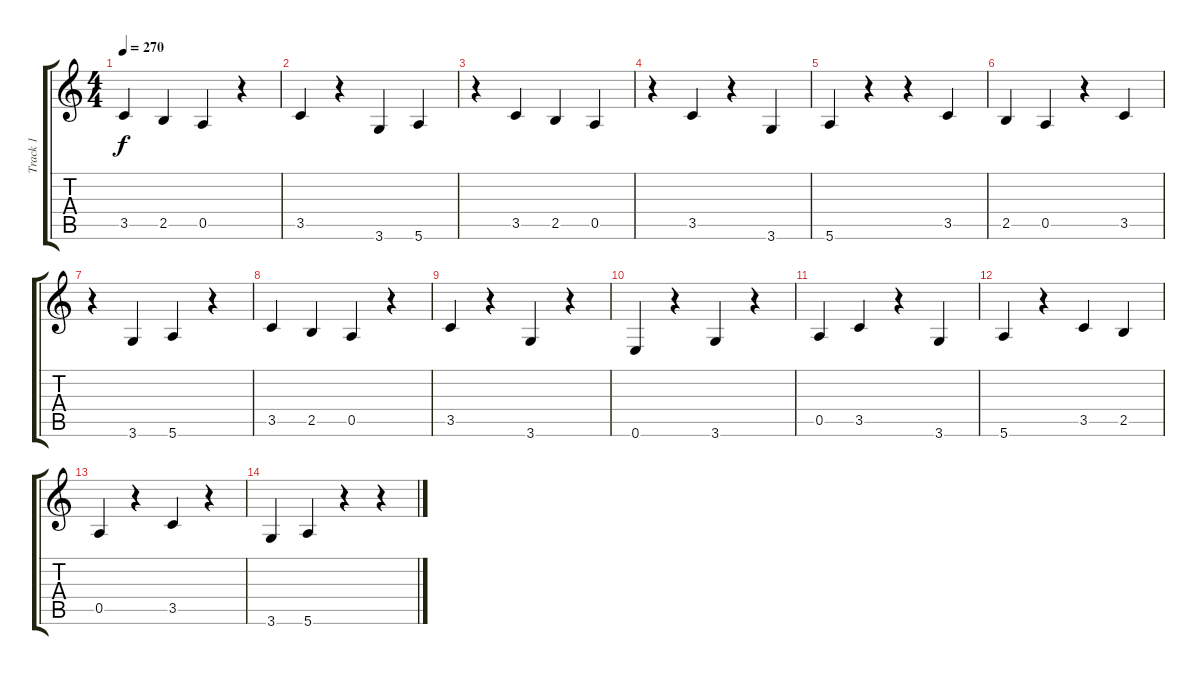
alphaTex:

\track ("Track 1" "Track 1") {instrument acousticguitarsteel}
\staff {score tabs}
\tuning (E4 B3 G3 D3 A2 E2) {hide}
\ts (4 4)
\tempo 270
\clef g2
\ks c
3.5.4{dy f instrument acousticguitarsteel} 2.5.4 0.5.4 r.4 |
3.5.4 r.4 3.6.4 5.6.4 |
r.4 3.5.4 2.5.4 0.5.4 |
r.4 3.5.4 r.4 3.6.4 |
5.6.4 r.4 r.4 3.5.4 |
2.5.4 0.5.4 r.4 3.5.4 |
r.4 3.6.4 5.6.4 r.4 |
3.5.4 2.5.4 0.5.4 r.4 |
3.5.4 r.4 3.6.4 r.4 |
0.6.4 r.4 3.6.4 r.4 |
0.5.4 3.5.4 r.4 3.6.4 |
5.6.4 r.4 3.5.4 2.5.4 |
0.5.4 r.4 3.5.4 r.4 |
3.6.4 5.6.4 r.4 r.4
